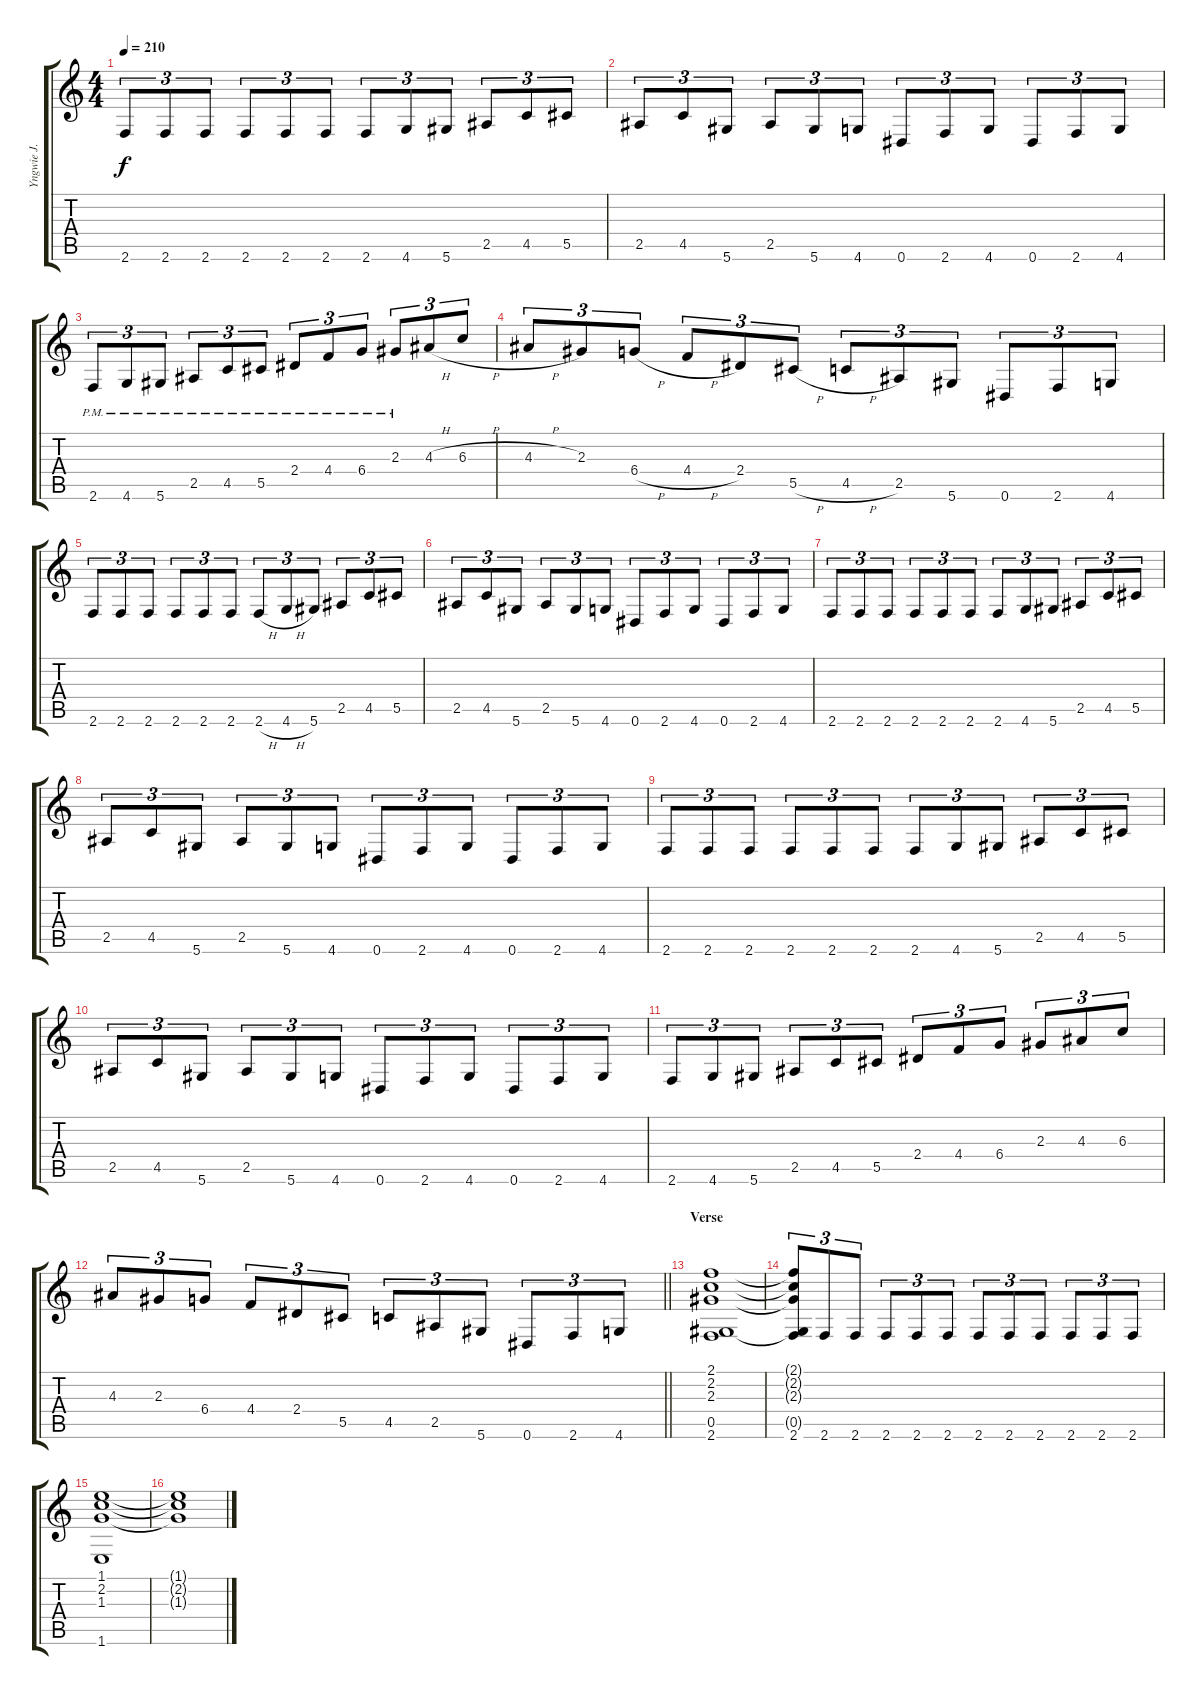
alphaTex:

\track ("Yngwie J. Malmsteen " "Yngwie J. ") {instrument overdrivenguitar}
\staff {score tabs}
\tuning (Eb4 Bb3 Gb3 Db3 Ab2 Eb2) {hide}
\ts (4 4)
\tempo 210
\clef g2
\ks c
2.6.8{tu (3 2) dy f} 2.6.8{tu (3 2)} 2.6.8{tu (3 2)} 2.6.8{tu (3 2)} 2.6.8{tu (3 2)} 2.6.8{tu (3 2)} 2.6.8{tu (3 2)} 4.6.8{tu (3 2)} 5.6.8{tu (3 2)} 2.5.8{tu (3 2)} 4.5.8{tu (3 2)} 5.5.8{tu (3 2)} |
2.5.8{tu (3 2)} 4.5.8{tu (3 2)} 5.6.8{tu (3 2)} 2.5.8{tu (3 2)} 5.6.8{tu (3 2)} 4.6.8{tu (3 2)} 0.6.8{tu (3 2)} 2.6.8{tu (3 2)} 4.6.8{tu (3 2)} 0.6.8{tu (3 2)} 2.6.8{tu (3 2)} 4.6.8{tu (3 2)} |
2.6{pm}.8{tu (3 2)} 4.6{pm}.8{tu (3 2)} 5.6{pm}.8{tu (3 2)} 2.5{pm}.8{tu (3 2)} 4.5{pm}.8{tu (3 2)} 5.5{pm}.8{tu (3 2)} 2.4{pm}.8{tu (3 2)} 4.4{pm}.8{tu (3 2)} 6.4{pm}.8{tu (3 2)} 2.3{pm}.8{tu (3 2)} 4.3{h}.8{tu (3 2)} 6.3{h}.8{tu (3 2)} |
4.3{h}.8{tu (3 2)} 2.3.8{tu (3 2)} 6.4{h}.8{tu (3 2)} 4.4{h}.8{tu (3 2)} 2.4.8{tu (3 2)} 5.5{h}.8{tu (3 2)} 4.5{h}.8{tu (3 2)} 2.5.8{tu (3 2)} 5.6.8{tu (3 2)} 0.6.8{tu (3 2)} 2.6.8{tu (3 2)} 4.6.8{tu (3 2)} |
2.6.8{tu (3 2)} 2.6.8{tu (3 2)} 2.6.8{tu (3 2)} 2.6.8{tu (3 2)} 2.6.8{tu (3 2)} 2.6.8{tu (3 2)} 2.6{h}.8{tu (3 2)} 4.6{h}.8{tu (3 2)} 5.6.8{tu (3 2)} 2.5.8{tu (3 2)} 4.5.8{tu (3 2)} 5.5.8{tu (3 2)} |
2.5.8{tu (3 2)} 4.5.8{tu (3 2)} 5.6.8{tu (3 2)} 2.5.8{tu (3 2)} 5.6.8{tu (3 2)} 4.6.8{tu (3 2)} 0.6.8{tu (3 2)} 2.6.8{tu (3 2)} 4.6.8{tu (3 2)} 0.6.8{tu (3 2)} 2.6.8{tu (3 2)} 4.6.8{tu (3 2)} |
2.6.8{tu (3 2)} 2.6.8{tu (3 2)} 2.6.8{tu (3 2)} 2.6.8{tu (3 2)} 2.6.8{tu (3 2)} 2.6.8{tu (3 2)} 2.6.8{tu (3 2)} 4.6.8{tu (3 2)} 5.6.8{tu (3 2)} 2.5.8{tu (3 2)} 4.5.8{tu (3 2)} 5.5.8{tu (3 2)} |
2.5.8{tu (3 2)} 4.5.8{tu (3 2)} 5.6.8{tu (3 2)} 2.5.8{tu (3 2)} 5.6.8{tu (3 2)} 4.6.8{tu (3 2)} 0.6.8{tu (3 2)} 2.6.8{tu (3 2)} 4.6.8{tu (3 2)} 0.6.8{tu (3 2)} 2.6.8{tu (3 2)} 4.6.8{tu (3 2)} |
2.6.8{tu (3 2)} 2.6.8{tu (3 2)} 2.6.8{tu (3 2)} 2.6.8{tu (3 2)} 2.6.8{tu (3 2)} 2.6.8{tu (3 2)} 2.6.8{tu (3 2)} 4.6.8{tu (3 2)} 5.6.8{tu (3 2)} 2.5.8{tu (3 2)} 4.5.8{tu (3 2)} 5.5.8{tu (3 2)} |
2.5.8{tu (3 2)} 4.5.8{tu (3 2)} 5.6.8{tu (3 2)} 2.5.8{tu (3 2)} 5.6.8{tu (3 2)} 4.6.8{tu (3 2)} 0.6.8{tu (3 2)} 2.6.8{tu (3 2)} 4.6.8{tu (3 2)} 0.6.8{tu (3 2)} 2.6.8{tu (3 2)} 4.6.8{tu (3 2)} |
2.6.8{tu (3 2)} 4.6.8{tu (3 2)} 5.6.8{tu (3 2)} 2.5.8{tu (3 2)} 4.5.8{tu (3 2)} 5.5.8{tu (3 2)} 2.4.8{tu (3 2)} 4.4.8{tu (3 2)} 6.4.8{tu (3 2)} 2.3.8{tu (3 2)} 4.3.8{tu (3 2)} 6.3.8{tu (3 2)} |
\barLineRight lightlight
4.3.8{tu (3 2)} 2.3.8{tu (3 2)} 6.4.8{tu (3 2)} 4.4.8{tu (3 2)} 2.4.8{tu (3 2)} 5.5.8{tu (3 2)} 4.5.8{tu (3 2)} 2.5.8{tu (3 2)} 5.6.8{tu (3 2)} 0.6.8{tu (3 2)} 2.6.8{tu (3 2)} 4.6.8{tu (3 2)} |
\section ("" "Verse")
(2.1 2.2 2.3 0.5 2.6).1 |
(2.1{t} 2.2{t} 2.3{t} 0.5{t} 2.6).8{tu (3 2)} 2.6.8{tu (3 2)} 2.6.8{tu (3 2)} 2.6.8{tu (3 2)} 2.6.8{tu (3 2)} 2.6.8{tu (3 2)} 2.6.8{tu (3 2)} 2.6.8{tu (3 2)} 2.6.8{tu (3 2)} 2.6.8{tu (3 2)} 2.6.8{tu (3 2)} 2.6.8{tu (3 2)} |
(1.1 2.2 1.3 1.6).1 |
(1.1{t} 2.2{t} 1.3{t}).1
